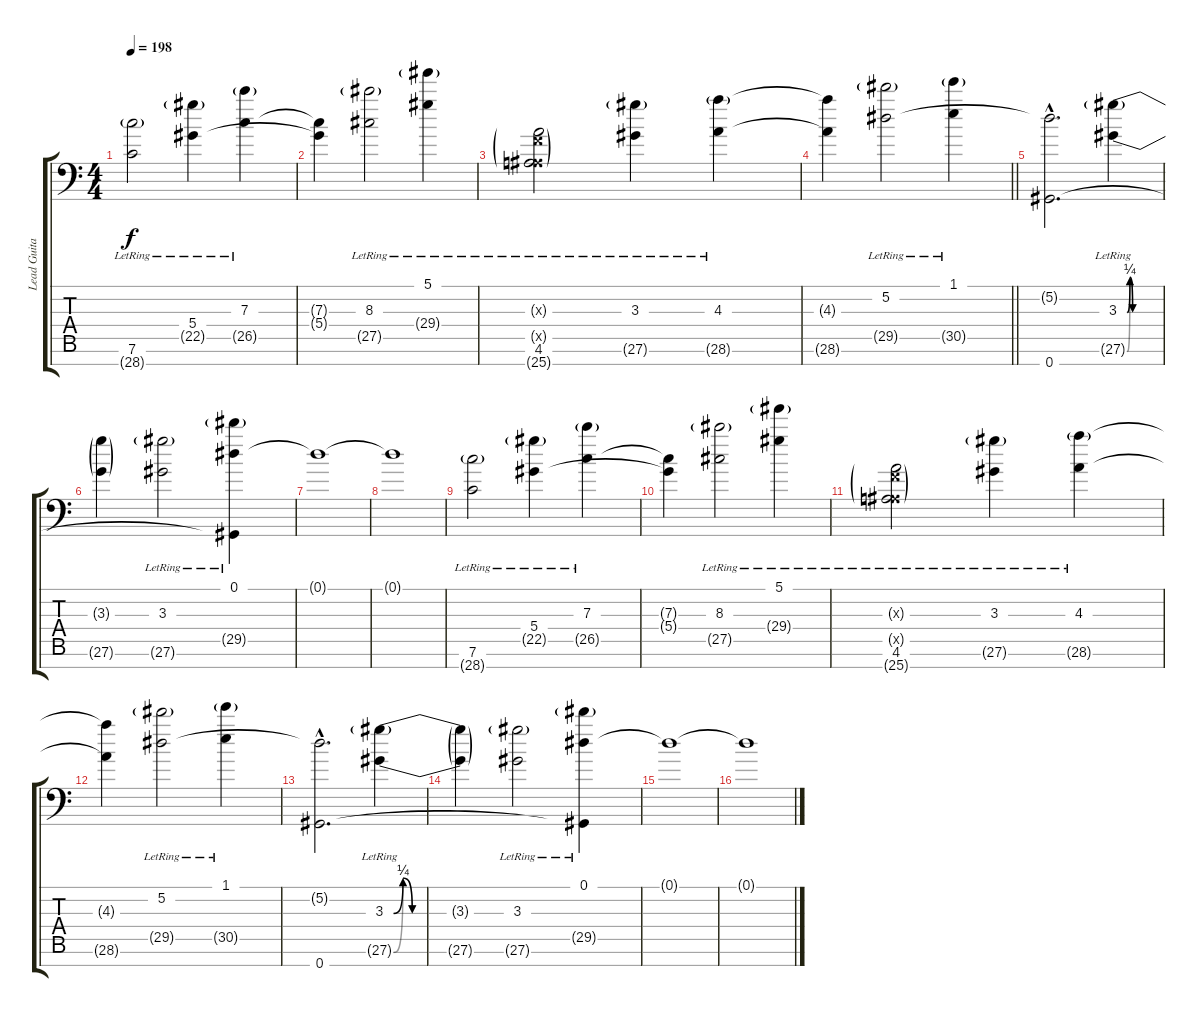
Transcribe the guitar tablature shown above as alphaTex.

\track ("Lead Guitar #2" "Lead Guita") {instrument electricguitarjazz}
\staff {score tabs}
\tuning (Eb4 Bb3 F3 Eb3 Bb2 F2 Ab1) {hide}
\ts (4 4)
\tempo 198
\clef f4
\ks c
(7.6{lr} 28.7{g lr}).2{dy f} (5.4{lr} 22.5{g lr}).4 (7.3{lr} 26.5{g lr}).4 |
(7.3{t} 5.4{t}).4 (8.3{lr} 27.5{g lr}).2 (5.1{lr} 29.4{g lr}).4 |
(0.3{g x} 0.5{g x} 4.6{lr} 25.7{g lr}).2 (3.3{lr} 27.6{g lr}).4 (4.3{lr} 28.6{g lr}).4 |
\barLineRight lightlight
(4.3{t} 28.6{t}).4 (5.2{lr} 29.5{g lr}).2 (1.1{lr} 30.5{g lr}).4 |
\section ("" "")
(5.2{hac t} 0.7{hac}).2{d volume 13} (3.3{be (custom 0 0 5 1 10 0 60 0) lr} 27.6{be (custom 0 0 5 1 10 0 15 0 60 0) g lr}).4 |
(3.3{t} 27.6{t}).4 (3.3{lr} 27.6{g lr}).2 (0.1{lr} 29.5{g lr} 0.7{t}).4 |
0.1{t}.1 |
0.1{t}.1 |
(7.6{lr} 28.7{g lr}).2 (5.4{lr} 22.5{g lr}).4 (7.3{lr} 26.5{g lr}).4 |
(7.3{t} 5.4{t}).4 (8.3{lr} 27.5{g lr}).2 (5.1{lr} 29.4{g lr}).4 |
(0.3{g x} 0.5{g x} 4.6{lr} 25.7{g lr}).2 (3.3{lr} 27.6{g lr}).4 (4.3{lr} 28.6{g lr}).4 |
(4.3{t} 28.6{t}).4 (5.2{lr} 29.5{g lr}).2 (1.1{lr} 30.5{g lr}).4 |
(5.2{hac t} 0.7{hac}).2{d} (3.3{be (custom 0 0 5 1 10 0 60 0) lr} 27.6{be (custom 0 0 5 1 10 0 15 0 60 0) g lr}).4 |
(3.3{t} 27.6{t}).4 (3.3{lr} 27.6{g lr}).2 (0.1{lr} 29.5{g lr} 0.7{t}).4 |
0.1{t}.1 |
0.1{t}.1
